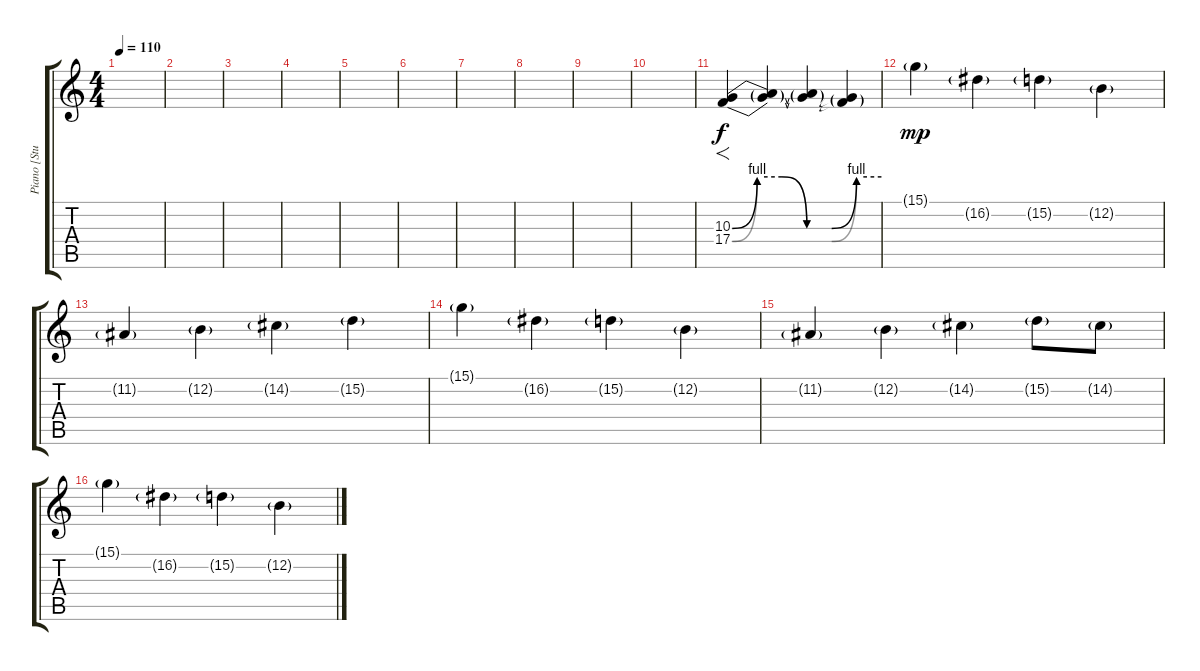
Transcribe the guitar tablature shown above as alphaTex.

\track ("Piano [Studio]" "Piano [Stu") {instrument acousticgrandpiano}
\staff {score tabs}
\tuning (E4 B3 G3 D3 A2 E2) {hide}
\ts (4 4)
\tempo 110
\clef g2
\ks c
|
|
|
|
|
|
|
|
|
|
(10.3{be (custom 0 0 10 4 20 4 30 0 40 0 50 4 60 4)} 17.4{be (custom 0 0 10 4 20 4 30 0 40 0 50 4 60 4)}).4{f dy f instrument distortionguitar} (10.3{t} 17.4{t}).4 (10.3{t} 17.4{t}).4 (10.3{t} 17.4{t}).4 |
15.1{g}.4{dy mp volume 10 instrument vibraphone} 16.2{g}.4 15.2{g}.4 12.2{g}.4 |
11.2{g}.4 12.2{g}.4 14.2{g}.4 15.2{g}.4 |
15.1{g}.4{volume 10 instrument vibraphone} 16.2{g}.4 15.2{g}.4 12.2{g}.4 |
11.2{g}.4 12.2{g}.4 14.2{g}.4 15.2{g}.8 14.2{g}.8 |
15.1{g}.4{volume 10 instrument vibraphone} 16.2{g}.4 15.2{g}.4 12.2{g}.4
